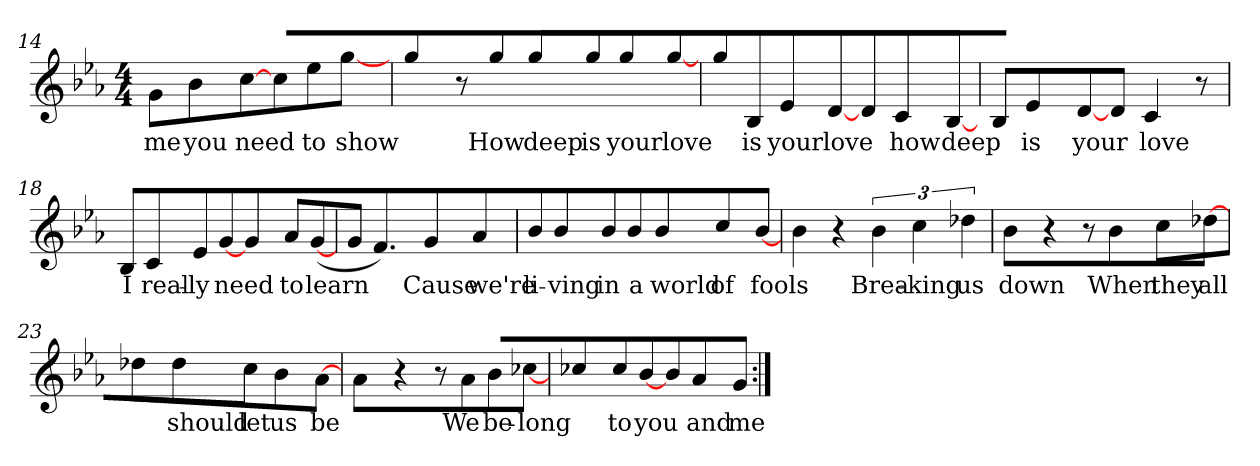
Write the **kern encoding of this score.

**kern	**text
*part1	*part1
*staff1	*staff1
!!LO:LB:g=z
*clefG2	*
*k[b-e-a-]	*
*E-:	*
*M4/4	*
=14	=14
8gJ	-me
4b-	-you
[8ccJ	-need
8ccL	.
8ee-	-to
[4gg	-show
=15	=15
4gg	.
8r	.
8gg	-How
8ggL	-deep
8gg	-is
8gg	-your
[8gg	-love
=16	=16
8ggL	.
8B-	-is
8e-	-your
[8d	-love
8dJ	.
4c	-how
[8B-J	-deep
=17	=17
8B-J	.
4e-	-is
[8dJ	-your
8dJ	.
4c	-love
8r	.
!!LO:LB:g=z
=18	=18
8B-L	-I
8c	-real-
8e-	-ly
[8g	-need
4g	.
8a-L	-to
([8g	-learn
=19	=19
8gJ	.
4.f)	.
4g	-Cause
4a-	-we're
=20	=20
8b-L	-li-
8b-	-ving
8b-	-in
8b-	-a
8b-J	-world
4cc	-of
[8b-J	-fools
=21	=21
4b-	.
4r	.
6b-	-Brea-
6cc	-king
6dd-	-us
!!LO:LB:g=z
=22	=22
4b-	-down
4r	.
8r	.
8b-J	-When
8ccL	-they
[8dd-	-all
=23	=23
4dd-	.
4dd-	-should
8ccJ	-let
4b-	-us
[8a-J	-be
=24	=24
4a-	.
4r	.
8r	.
8a-J	-We
8b-L	-be-
[8cc-	-long
=25	=25
4cc-	.
8cc-L	-to
[8b-	-you
8b-J	.
4a-	-and
8gJ	-me
=:|!	=:|!
*-	*-
